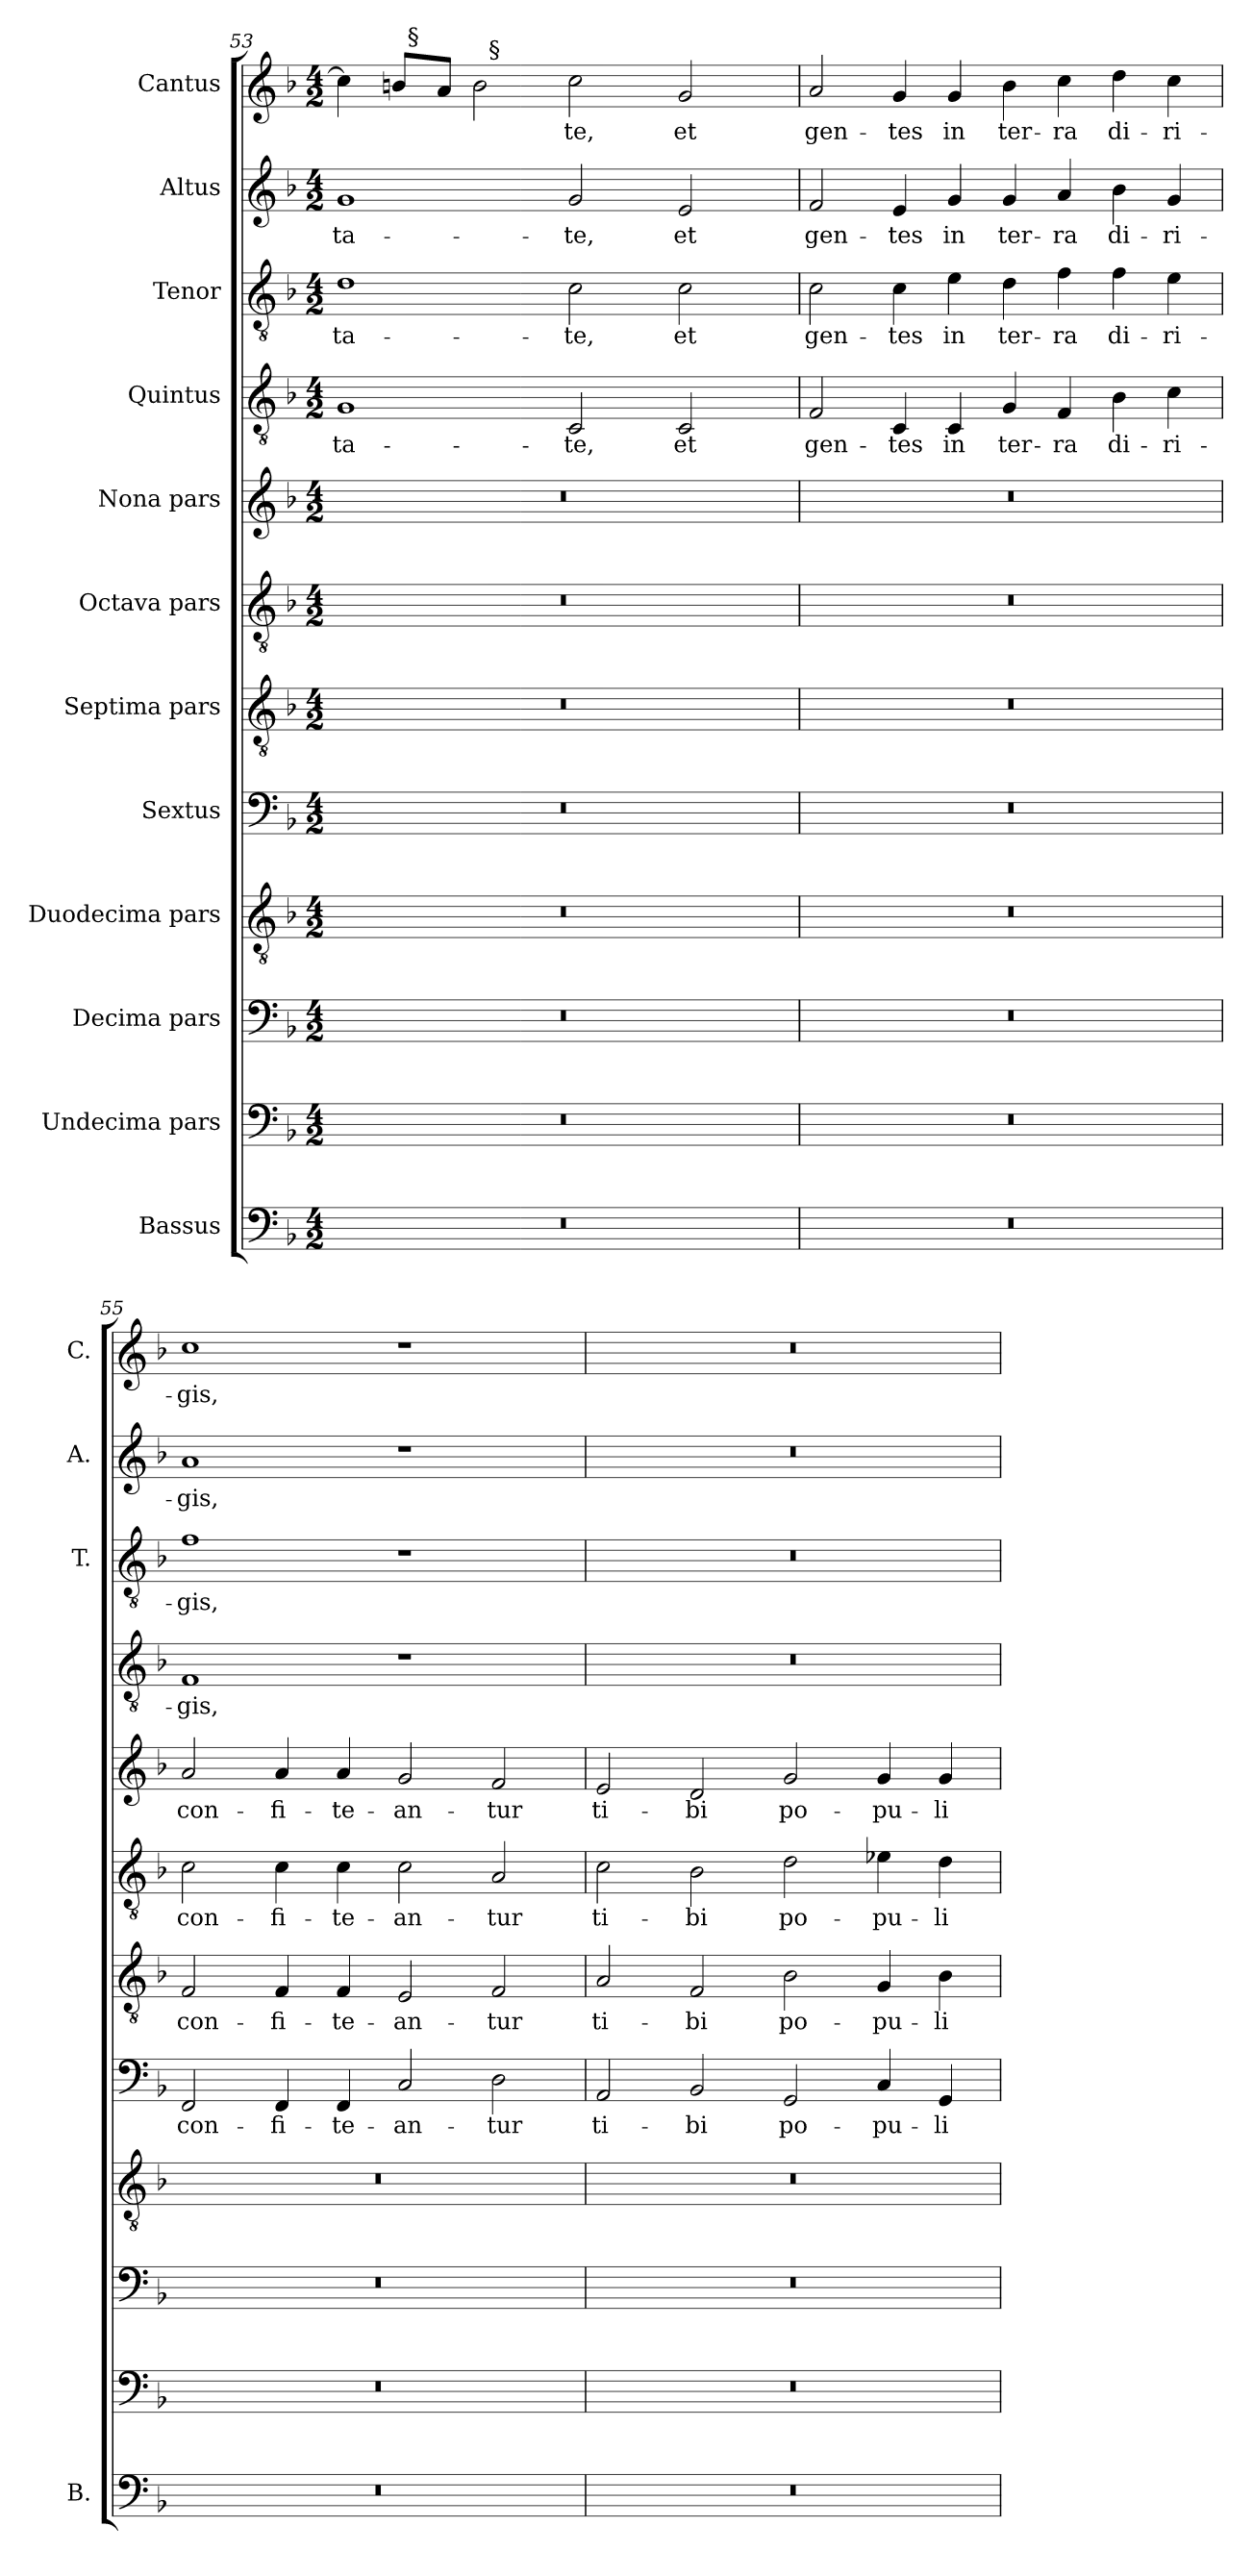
**kern	**kern	**kern	**kern	**kern	**text	**kern	**text	**kern	**text	**kern	**text	**kern	**text	**kern	**text	**kern	**text	**kern	**text
*part12	*part11	*part10	*part9	*part8	*part8	*part7	*part7	*part6	*part6	*part5	*part5	*part4	*part4	*part3	*part3	*part2	*part2	*part1	*part1
*staff12	*staff11	*staff10	*staff9	*staff8	*staff8	*staff7	*staff7	*staff6	*staff6	*staff5	*staff5	*staff4	*staff4	*staff3	*staff3	*staff2	*staff2	*staff1	*staff1
*I"Bassus	*I"Undecima pars	*I"Decima pars	*I"Duodecima pars	*I"Sextus	*	*I"Septima pars	*	*I"Octava pars	*	*I"Nona pars	*	*I"Quintus	*	*I"Tenor	*	*I"Altus	*	*I"Cantus	*
*I'B.	*	*	*	*	*	*	*	*	*	*	*	*	*	*I'T.	*	*I'A.	*	*I'C.	*
*clefF4	*clefF4	*clefF4	*clefGv2	*clefF4	*	*clefGv2	*	*clefGv2	*	*clefG2	*	*clefGv2	*	*clefGv2	*	*clefG2	*	*clefG2	*
*	*	*	*ITrd7c12	*	*	*ITrd7c12	*	*ITrd7c12	*	*	*	*ITrd7c12	*	*ITrd7c12	*	*	*	*	*
*k[b-]	*k[b-]	*k[b-]	*k[b-]	*k[b-]	*	*k[b-]	*	*k[b-]	*	*k[b-]	*	*k[b-]	*	*k[b-]	*	*k[b-]	*	*k[b-]	*
*F:	*F:	*F:	*F:	*F:	*	*F:	*	*F:	*	*F:	*	*F:	*	*F:	*	*F:	*	*F:	*
*M4/2	*M4/2	*M4/2	*M4/2	*M4/2	*	*M4/2	*	*M4/2	*	*M4/2	*	*M4/2	*	*M4/2	*	*M4/2	*	*M4/2	*
=53	=53	=53	=53	=53	=53	=53	=53	=53	=53	=53	=53	=53	=53	=53	=53	=53	=53	=53	=53
!LO:N:vis=1	!LO:N:vis=1	!LO:N:vis=1	!LO:N:vis=1	!LO:N:vis=1	!	!LO:N:vis=1	!	!LO:N:vis=1	!	!LO:N:vis=1	!	!	!LO:LY:b	!	!LO:LY:b	!	!LO:LY:b	!	!
*	*	*	*	*	*	*	*	*	*	*	*	*	*	*	*	*	*	*^	*
*	*	*	*	*	*	*	*	*	*	*	*	*	*	*	*	*	*	*	*^	*
0r	0r	0r	0r	0r	.	0r	.	0r	.	0r	.	1GG	-ta-	1D	-ta-	1g	-ta-	4cc\]	4ryy	2ryy	.
.	.	.	.	.	.	.	.	.	.	.	.	.	.	.	.	.	.	8b/L	32ryy	.	.
!	!	!	!	!	!	!	!	!	!	!	!	!	!	!	!	!	!	!	!LO:TX:a:t=§	!	!
.	.	.	.	.	.	.	.	.	.	.	.	.	.	.	.	.	.	.	1ryy	.	.
.	.	.	.	.	.	.	.	.	.	.	.	.	.	.	.	.	.	8a/J	.	.	.
.	.	.	.	.	.	.	.	.	.	.	.	.	.	.	.	.	.	2b\	.	32ryy	.
!	!	!	!	!	!	!	!	!	!	!	!	!	!	!	!	!	!	!	!	!LO:TX:a:t=§	!
.	.	.	.	.	.	.	.	.	.	.	.	.	.	.	.	.	.	.	.	1ryy	.
!	!	!	!	!	!	!	!	!	!	!	!	!	!LO:LY:b	!	!LO:LY:b	!	!LO:LY:b	!	!	!	!LO:LY:b
.	.	.	.	.	.	.	.	.	.	.	.	2CC/	-te,	2C\	-te,	2g/	-te,	2cc\	.	.	-te,
.	.	.	.	.	.	.	.	.	.	.	.	.	.	.	.	.	.	.	2ryy	.	.
!	!	!	!	!	!	!	!	!	!	!	!	!	!LO:LY:b	!	!LO:LY:b	!	!LO:LY:b	!	!	!	!LO:LY:b
.	.	.	.	.	.	.	.	.	.	.	.	2CC/	et	2C\	et	2e/	et	2g/	.	.	et
.	.	.	.	.	.	.	.	.	.	.	.	.	.	.	.	.	.	.	.	4...ryy	.
.	.	.	.	.	.	.	.	.	.	.	.	.	.	.	.	.	.	.	8..ryy	.	.
=54	=54	=54	=54	=54	=54	=54	=54	=54	=54	=54	=54	=54	=54	=54	=54	=54	=54	=54	=54	=54	=54
!LO:N:vis=1	!LO:N:vis=1	!LO:N:vis=1	!LO:N:vis=1	!LO:N:vis=1	!	!LO:N:vis=1	!	!LO:N:vis=1	!	!LO:N:vis=1	!	!	!LO:LY:b	!	!LO:LY:b	!	!LO:LY:b	!	!	!	!LO:LY:b
*	*	*	*	*	*	*	*	*	*	*	*	*	*	*	*	*	*	*v	*v	*v	*
0r	0r	0r	0r	0r	.	0r	.	0r	.	0r	.	2FF/	gen-	2C\	gen-	2f/	gen-	2a/	gen-
!	!	!	!	!	!	!	!	!	!	!	!	!	!LO:LY:b	!	!LO:LY:b	!	!LO:LY:b	!	!LO:LY:b
.	.	.	.	.	.	.	.	.	.	.	.	4CC/	-tes	4C\	-tes	4e/	-tes	4g/	-tes
!	!	!	!	!	!	!	!	!	!	!	!	!	!LO:LY:b	!	!LO:LY:b	!	!LO:LY:b	!	!LO:LY:b
.	.	.	.	.	.	.	.	.	.	.	.	4CC/	in	4E\	in	4g/	in	4g/	in
!	!	!	!	!	!	!	!	!	!	!	!	!	!LO:LY:b	!	!LO:LY:b	!	!LO:LY:b	!	!LO:LY:b
.	.	.	.	.	.	.	.	.	.	.	.	4GG/	ter-	4D\	ter-	4g/	ter-	4b-\	ter-
!	!	!	!	!	!	!	!	!	!	!	!	!	!LO:LY:b	!	!LO:LY:b	!	!LO:LY:b	!	!LO:LY:b
.	.	.	.	.	.	.	.	.	.	.	.	4FF/	-ra	4F\	-ra	4a/	-ra	4cc\	-ra
!	!	!	!	!	!	!	!	!	!	!	!	!	!LO:LY:b	!	!LO:LY:b	!	!LO:LY:b	!	!LO:LY:b
.	.	.	.	.	.	.	.	.	.	.	.	4BB-\	di-	4F\	di-	4b-\	di-	4dd\	di-
!	!	!	!	!	!	!	!	!	!	!	!	!	!LO:LY:b	!	!LO:LY:b	!	!LO:LY:b	!	!LO:LY:b
.	.	.	.	.	.	.	.	.	.	.	.	4C\	-ri-	4E\	-ri-	4g/	-ri-	4cc\	-ri-
=55	=55	=55	=55	=55	=55	=55	=55	=55	=55	=55	=55	=55	=55	=55	=55	=55	=55	=55	=55
!LO:N:vis=1	!LO:N:vis=1	!LO:N:vis=1	!LO:N:vis=1	!	!LO:LY:b	!	!LO:LY:b	!	!LO:LY:b	!	!LO:LY:b	!	!LO:LY:b	!	!LO:LY:b	!	!LO:LY:b	!	!LO:LY:b
0r	0r	0r	0r	2FF/	con-	2FF/	con-	2C\	con-	2a/	con-	1FF	-gis,	1F	-gis,	1a	-gis,	1cc	-gis,
!	!	!	!	!	!LO:LY:b	!	!LO:LY:b	!	!LO:LY:b	!	!LO:LY:b	!	!	!	!	!	!	!	!
.	.	.	.	4FF/	-fi-	4FF/	-fi-	4C\	-fi-	4a/	-fi-	.	.	.	.	.	.	.	.
!	!	!	!	!	!LO:LY:b	!	!LO:LY:b	!	!LO:LY:b	!	!LO:LY:b	!	!	!	!	!	!	!	!
.	.	.	.	4FF/	-te-	4FF/	-te-	4C\	-te-	4a/	-te-	.	.	.	.	.	.	.	.
!	!	!	!	!	!LO:LY:b	!	!LO:LY:b	!	!LO:LY:b	!	!LO:LY:b	!	!	!	!	!	!	!	!
.	.	.	.	2C/	-an-	2EE/	-an-	2C\	-an-	2g/	-an-	1r	.	1r	.	1r	.	1r	.
!	!	!	!	!	!LO:LY:b	!	!LO:LY:b	!	!LO:LY:b	!	!LO:LY:b	!	!	!	!	!	!	!	!
.	.	.	.	2D\	-tur	2FF/	-tur	2AA/	-tur	2f/	-tur	.	.	.	.	.	.	.	.
!!LO:PB:g=z
=56	=56	=56	=56	=56	=56	=56	=56	=56	=56	=56	=56	=56	=56	=56	=56	=56	=56	=56	=56
!LO:N:vis=1	!LO:N:vis=1	!LO:N:vis=1	!LO:N:vis=1	!	!LO:LY:b	!	!LO:LY:b	!	!LO:LY:b	!	!LO:LY:b	!LO:N:vis=1	!	!LO:N:vis=1	!	!LO:N:vis=1	!	!LO:N:vis=1	!
0r	0r	0r	0r	2AA/	ti-	2AA/	ti-	2C\	ti-	2e/	ti-	0r	.	0r	.	0r	.	0r	.
!	!	!	!	!	!LO:LY:b	!	!LO:LY:b	!	!LO:LY:b	!	!LO:LY:b	!	!	!	!	!	!	!	!
.	.	.	.	2BB-/	-bi	2FF/	-bi	2BB-\	-bi	2d/	-bi	.	.	.	.	.	.	.	.
!	!	!	!	!	!LO:LY:b	!	!LO:LY:b	!	!LO:LY:b	!	!LO:LY:b	!	!	!	!	!	!	!	!
.	.	.	.	2GG/	po-	2BB-\	po-	2D\	po-	2g/	po-	.	.	.	.	.	.	.	.
!	!	!	!	!	!LO:LY:b	!	!LO:LY:b	!	!LO:LY:b	!	!LO:LY:b	!	!	!	!	!	!	!	!
.	.	.	.	4C/	-pu-	4GG/	-pu-	4E-X\	-pu-	4g/	-pu-	.	.	.	.	.	.	.	.
!	!	!	!	!	!LO:LY:b	!	!LO:LY:b	!	!LO:LY:b	!	!LO:LY:b	!	!	!	!	!	!	!	!
.	.	.	.	4GG/	-li	4BB-\	-li	4D\	-li	4g/	-li	.	.	.	.	.	.	.	.
=	=	=	=	=	=	=	=	=	=	=	=	=	=	=	=	=	=	=	=
*-	*-	*-	*-	*-	*-	*-	*-	*-	*-	*-	*-	*-	*-	*-	*-	*-	*-	*-	*-
